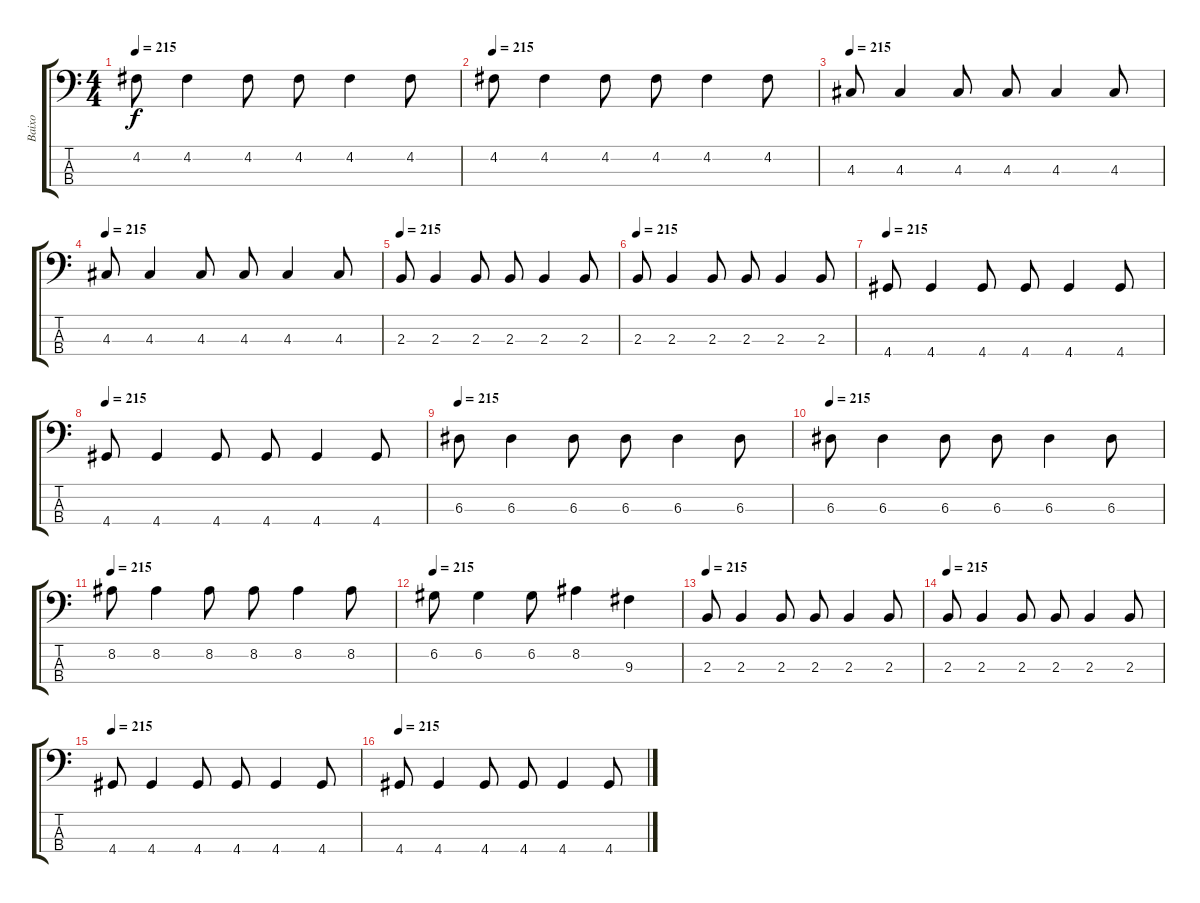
\track ("Baixo" "Baixo") {instrument electricbasspick}
\staff {score tabs}
\tuning (G2 D2 A1 E1) {hide}
\ts (4 4)
\tempo 215
\clef f4
\ks c
4.2.8{dy f} 4.2.4 4.2.8 4.2.8 4.2.4 4.2.8 |
\tempo 215
4.2.8 4.2.4 4.2.8 4.2.8 4.2.4 4.2.8 |
\tempo 215
4.3.8 4.3.4 4.3.8 4.3.8 4.3.4 4.3.8 |
\tempo 215
4.3.8 4.3.4 4.3.8 4.3.8 4.3.4 4.3.8 |
\tempo 215
2.3.8 2.3.4 2.3.8 2.3.8 2.3.4 2.3.8 |
\tempo 215
2.3.8 2.3.4 2.3.8 2.3.8 2.3.4 2.3.8 |
\tempo 215
4.4.8 4.4.4 4.4.8 4.4.8 4.4.4 4.4.8 |
\tempo 215
4.4.8 4.4.4 4.4.8 4.4.8 4.4.4 4.4.8 |
\tempo 215
6.3.8 6.3.4 6.3.8 6.3.8 6.3.4 6.3.8 |
\tempo 215
6.3.8 6.3.4 6.3.8 6.3.8 6.3.4 6.3.8 |
\tempo 215
8.2.8 8.2.4 8.2.8 8.2.8 8.2.4 8.2.8 |
\tempo 215
6.2.8 6.2.4 6.2.8 8.2.4 9.3.4 |
\tempo 215
2.3.8 2.3.4 2.3.8 2.3.8 2.3.4 2.3.8 |
\tempo 215
2.3.8 2.3.4 2.3.8 2.3.8 2.3.4 2.3.8 |
\tempo 215
4.4.8 4.4.4 4.4.8 4.4.8 4.4.4 4.4.8 |
\tempo 215
4.4.8 4.4.4 4.4.8 4.4.8 4.4.4 4.4.8
